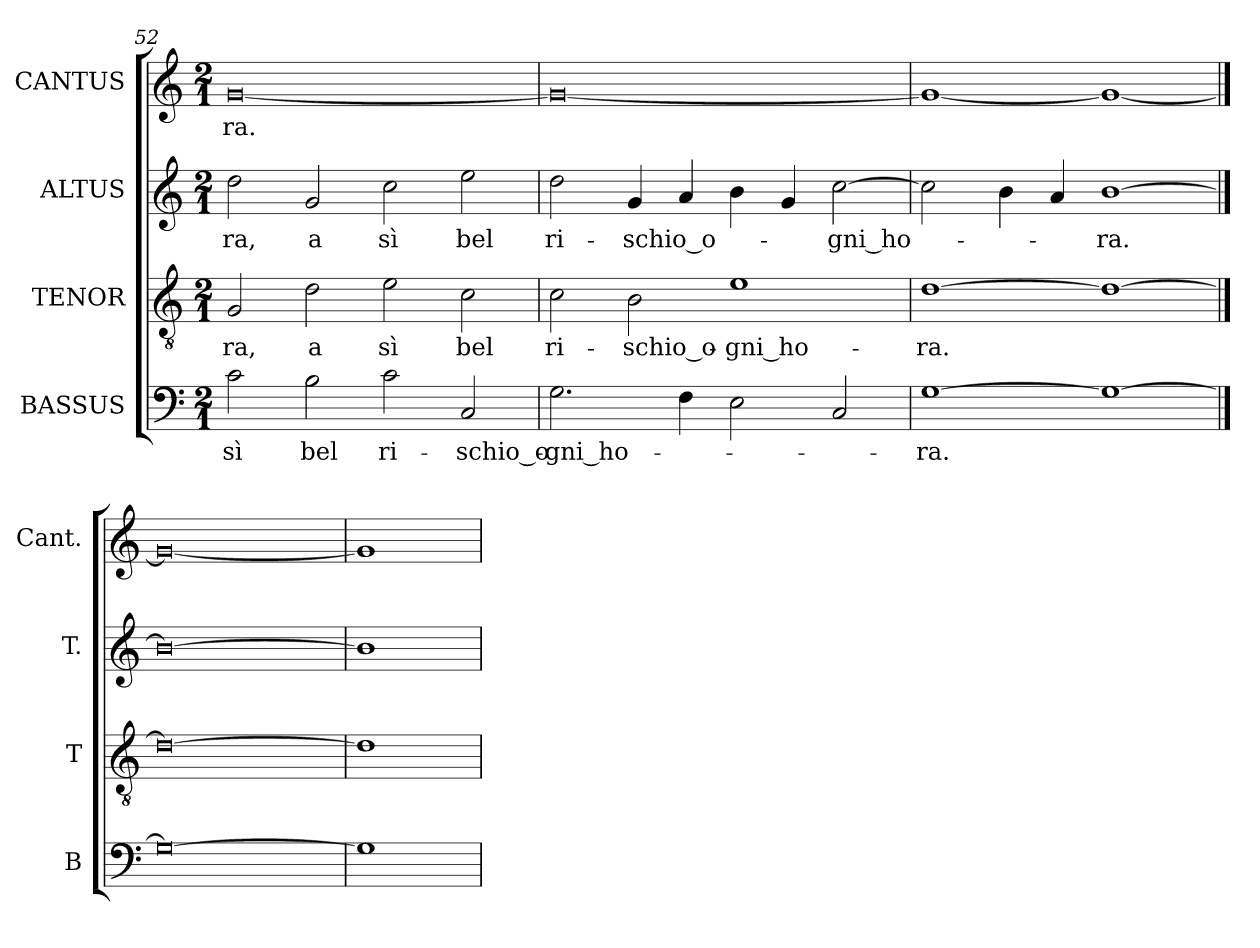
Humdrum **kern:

**kern	**text	**kern	**text	**kern	**text	**kern	**text
*part4	*part4	*part3	*part3	*part2	*part2	*part1	*part1
*staff4	*staff4	*staff3	*staff3	*staff2	*staff2	*staff1	*staff1
*I"BASSUS	*	*I"TENOR	*	*I"ALTUS	*	*I"CANTUS	*
*I'B	*	*I'T	*	*I'T.	*	*I'Cant.	*
*clefF4	*	*clefGv2	*	*clefG2	*	*clefG2	*
*	*	*ITrd7c12	*	*ITrd7c12	*	*	*
*k[]	*	*k[]	*	*k[]	*	*k[]	*
*C:	*	*C:	*	*C:	*	*C:	*
*M2/1	*	*M2/1	*	*M2/1	*	*M2/1	*
=52	=52	=52	=52	=52	=52	=52	=52
!	!LO:LY:b:color=#000000	!	!	!	!	!	!
!	!	!	!LO:LY:b:color=#000000	!	!	!	!
!	!	!	!	!	!LO:LY:b:color=#000000	!	!
!	!	!	!	!	!	!	!LO:LY:b:color=#000000
2ci\	sì	2GGi/	-ra,	2di\	-ra,	[<0gi	-ra.
!	!LO:LY:b:color=#000000	!	!	!	!	!	!
!	!	!	!LO:LY:b:color=#000000	!	!	!	!
!	!	!	!	!	!LO:LY:b:color=#000000	!	!
2Bi\	bel	2Di\	a	2Gi/	a	.	.
!	!LO:LY:b:color=#000000	!	!	!	!	!	!
!	!	!	!LO:LY:b:color=#000000	!	!	!	!
!	!	!	!	!	!LO:LY:b:color=#000000	!	!
2ci\	ri-	2Ei\	sì	2ci\	sì	.	.
!	!LO:LY:b:color=#000000	!	!	!	!	!	!
!	!	!	!LO:LY:b:color=#000000	!	!	!	!
!	!	!	!	!	!LO:LY:b:color=#000000	!	!
2Ci/	-schio_o-	2Ci\	bel	2ei\	bel	.	.
=53	=53	=53	=53	=53	=53	=53	=53
!	!LO:LY:b:color=#000000	!	!	!	!	!	!
!	!	!	!LO:LY:b:color=#000000	!	!	!	!
!	!	!	!	!	!LO:LY:b:color=#000000	!	!
2.Gi\	-gni_ho-	2Ci\	ri-	2di\	ri-	0gi_<	.
!	!	!	!LO:LY:b:color=#000000	!	!	!	!
!	!	!	!	!	!LO:LY:b:color=#000000	!	!
.	.	2BBi\	-schio_o-	4Gi/	-schio_o-	.	.
4Fi\	.	.	.	4Ai/	.	.	.
!	!	!	!LO:LY:b:color=#000000	!	!	!	!
2Ei\	.	1Ei	-gni_ho-	4Bi\	.	.	.
.	.	.	.	4Gi/	.	.	.
!	!	!	!	!	!LO:LY:b:color=#000000	!	!
2Ci/	.	.	.	[>2ci\	-gni_ho-	.	.
=54	=54	=54	=54	=54	=54	=54	=54
!	!LO:LY:b:color=#000000	!	!	!	!	!	!
!	!	!	!LO:LY:b:color=#000000	!	!	!	!
[>1Gi	-ra.	[>1Di	-ra.	2ci\]	.	1gi_<	.
.	.	.	.	4Bi\	.	.	.
.	.	.	.	4Ai/	.	.	.
!	!	!	!	!	!LO:LY:b:color=#000000	!	!
1Gi_>	.	1Di_>	.	[1Bi	-ra.	1gi_<	.
==55	==55	==55	==55	==55	==55	==55	==55
0Gi_	.	0Di_	.	0Bi_	.	0gi_	.
=56	=56	=56	=56	=56	=56	=56	=56
1Gi]	.	1Di]	.	1Bi]	.	1gi]	.
=	=	=	=	=	=	=	=
*-	*-	*-	*-	*-	*-	*-	*-
